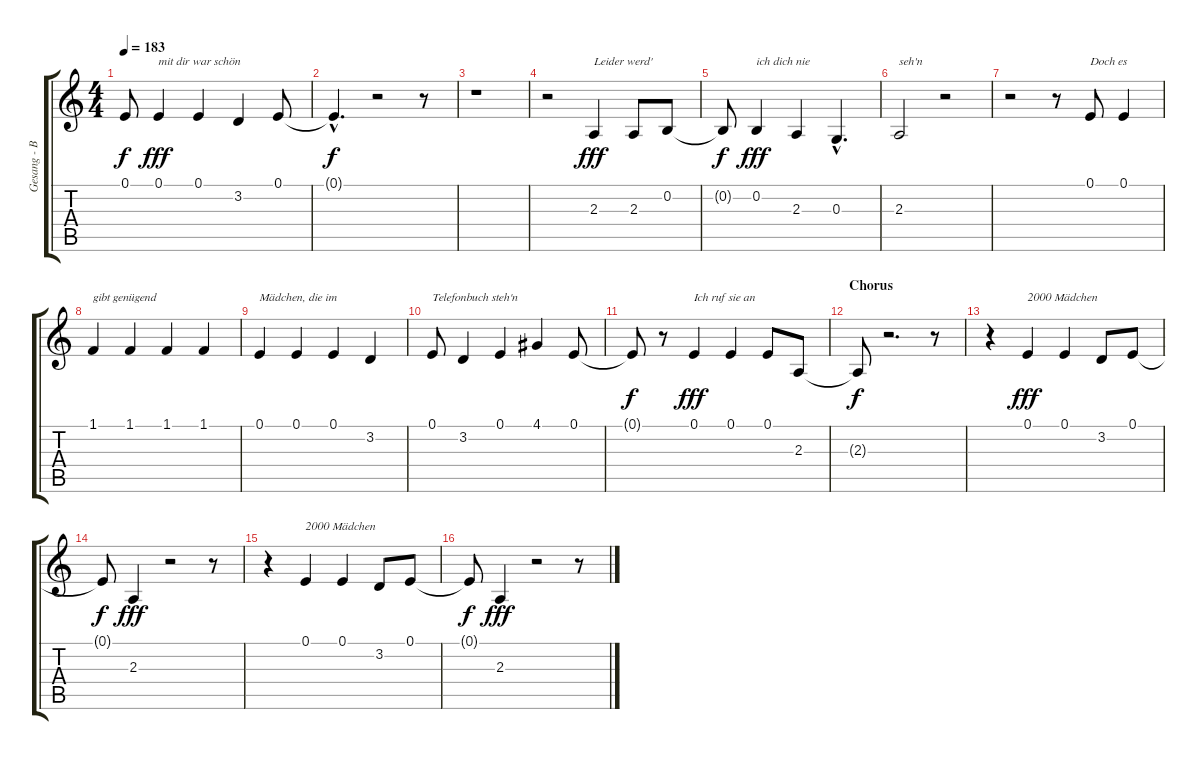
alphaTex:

\track ("Gesang - Bela B." "Gesang - B") {instrument tenorsax}
\staff {score tabs}
\tuning (E4 B3 G3 D3 A2 D2) {hide}
\ts (4 4)
\tempo 183
\clef g2
\ks c
0.1{t}.8{dy f} 0.1.4{txt "mit dir war schön" dy fff} 0.1.4 3.2.4 0.1.8 |
0.1{hac t}.4{d dy f} r.2 r.8 |
r.1 |
r.2 2.3.4{txt "Leider werd'" dy fff} 2.3.8 0.2.8 |
0.2{t}.8{dy f} 0.2.4{txt "ich dich nie" dy fff} 2.3.4 0.3{hac}.4{d} |
2.3.2{txt "seh'n"} r.2 |
r.2 r.8 0.1.8{txt "Doch es"} 0.1.4 |
1.1.4{txt "gibt genügend"} 1.1.4 1.1.4 1.1.4 |
0.1.4{txt "Mädchen, die im"} 0.1.4 0.1.4 3.2.4 |
0.1.8{txt "Telefonbuch steh'n"} 3.2.4 0.1.4 4.1.4 0.1.8 |
0.1{t}.8{dy f} r.8 0.1.4{txt "Ich ruf sie an" dy fff} 0.1.4 0.1.8 2.3.8 |
\section ("" "Chorus")
2.3{t}.8{dy f} r.2{d} r.8 |
r.4 0.1.4{txt "2000 Mädchen" dy fff} 0.1.4 3.2.8 0.1.8 |
0.1{t}.8{dy f} 2.3.4{dy fff} r.2 r.8 |
r.4 0.1.4{txt "2000 Mädchen"} 0.1.4 3.2.8 0.1.8 |
0.1{t}.8{dy f} 2.3.4{dy fff} r.2 r.8
